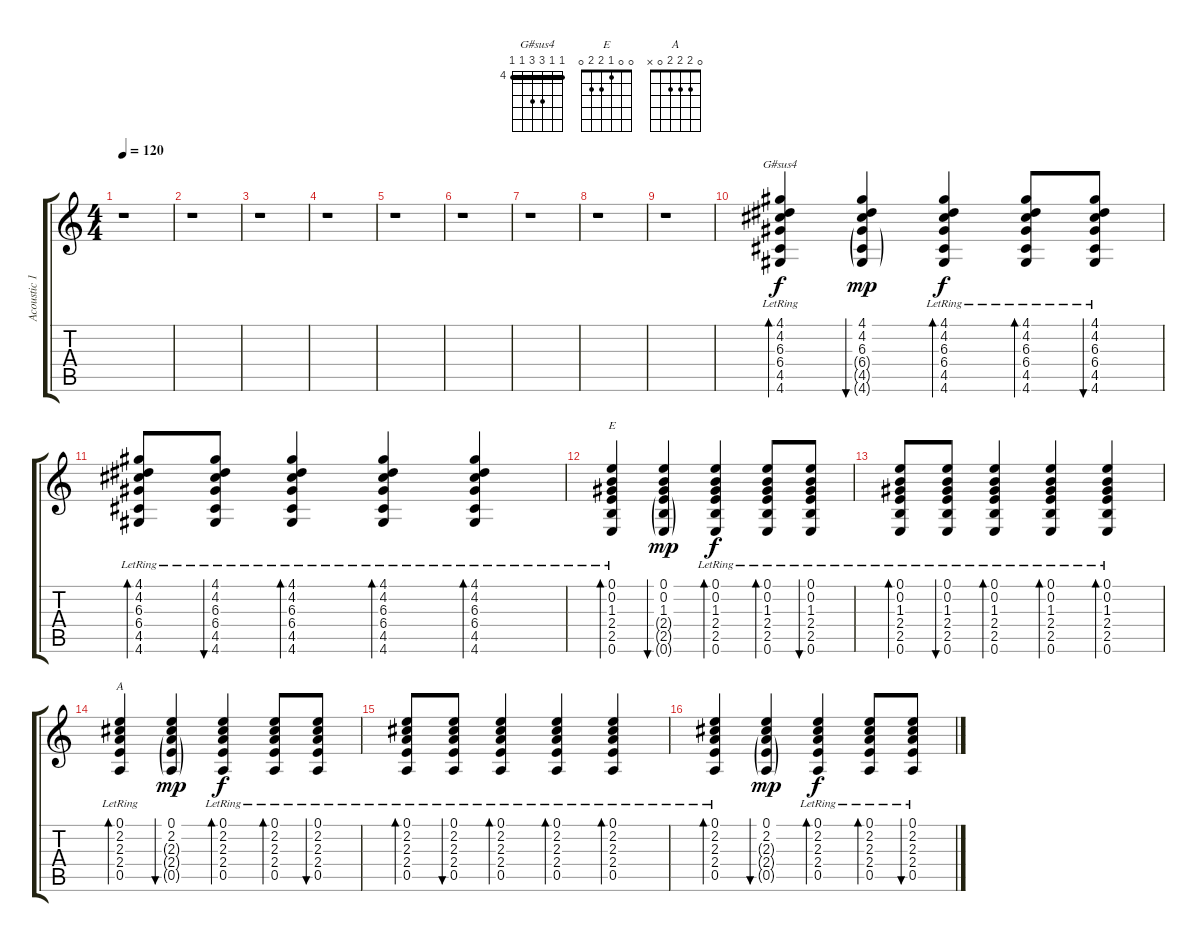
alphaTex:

\track ("Acoustic 1" "Acoustic 1") {instrument acousticguitarnylon}
\staff {score tabs}
\tuning (E4 B3 G3 D3 A2 E2) {hide}
\chord ("G#sus4" 4 4 6 6 4 4) {firstfret 4 barre 4}
\chord ("E" 0 0 1 2 2 0)
\chord ("A" 0 2 2 2 0 x)
\ts (4 4)
\tempo 120
\clef g2
\ks c
r.1{dy f} |
r.1 |
r.1 |
r.1 |
r.1 |
r.1 |
r.1 |
r.1 |
r.1 |
(4.1 4.2 6.3{lr} 6.4{lr} 4.5{lr} 4.6{lr}).4{bd 60 ch "G#sus4"} (4.1 4.2 6.3 6.4{g} 4.5{g} 4.6{g}).4{bu 30 dy mp} (4.1 4.2 6.3{lr} 6.4{lr} 4.5{lr} 4.6{lr}).4{bd 30 dy f} (4.1 4.2 6.3{lr} 6.4{lr} 4.5{lr} 4.6{lr}).8{bd 30} (4.1 4.2 6.3{lr} 6.4{lr} 4.5{lr} 4.6{lr}).8{bu 30} |
(4.1 4.2 6.3{lr} 6.4{lr} 4.5{lr} 4.6{lr}).8{bd 30} (4.1 4.2 6.3{lr} 6.4{lr} 4.5{lr} 4.6{lr}).8{bu 30} (4.1 4.2 6.3{lr} 6.4{lr} 4.5{lr} 4.6{lr}).4{bd 30} (4.1 4.2 6.3{lr} 6.4{lr} 4.5{lr} 4.6{lr}).4{bd 30} (4.1 4.2 6.3{lr} 6.4{lr} 4.5{lr} 4.6{lr}).4{bd 30} |
(0.1 0.2 1.3{lr} 2.4{lr} 2.5{lr} 0.6{lr}).4{bd 60 ch "E"} (0.1 0.2 1.3 2.4{g} 2.5{g} 0.6{g}).4{bu 30 dy mp} (0.1 0.2 1.3{lr} 2.4{lr} 2.5{lr} 0.6{lr}).4{bd 30 dy f} (0.1 0.2 1.3{lr} 2.4{lr} 2.5{lr} 0.6{lr}).8{bd 30} (0.1 0.2 1.3{lr} 2.4{lr} 2.5{lr} 0.6{lr}).8{bu 30} |
(0.1 0.2 1.3{lr} 2.4{lr} 2.5{lr} 0.6{lr}).8{bd 30} (0.1 0.2 1.3{lr} 2.4{lr} 2.5{lr} 0.6{lr}).8{bu 30} (0.1 0.2 1.3{lr} 2.4{lr} 2.5{lr} 0.6{lr}).4{bd 30} (0.1 0.2 1.3{lr} 2.4{lr} 2.5{lr} 0.6{lr}).4{bd 30} (0.1 0.2 1.3{lr} 2.4{lr} 2.5{lr} 0.6{lr}).4{bd 30} |
(0.1 2.2 2.3{lr} 2.4{lr} 0.5{lr}).4{bd 60 ch "A"} (0.1 2.2 2.3{g} 2.4{g} 0.5{g}).4{bu 30 dy mp} (0.1 2.2 2.3{lr} 2.4{lr} 0.5{lr}).4{bd 30 dy f} (0.1 2.2 2.3{lr} 2.4{lr} 0.5{lr}).8{bd 30} (0.1 2.2 2.3{lr} 2.4{lr} 0.5{lr}).8{bu 30} |
(0.1 2.2 2.3{lr} 2.4{lr} 0.5{lr}).8{bd 30} (0.1 2.2 2.3{lr} 2.4{lr} 0.5{lr}).8{bu 30} (0.1 2.2 2.3{lr} 2.4{lr} 0.5{lr}).4{bd 30} (0.1 2.2 2.3{lr} 2.4{lr} 0.5{lr}).4{bd 30} (0.1 2.2 2.3{lr} 2.4{lr} 0.5{lr}).4{bd 30} |
(0.1 2.2 2.3{lr} 2.4{lr} 0.5{lr}).4{bd 60} (0.1 2.2 2.3{g} 2.4{g} 0.5{g}).4{bu 30 dy mp} (0.1 2.2 2.3{lr} 2.4{lr} 0.5{lr}).4{bd 30 dy f} (0.1 2.2 2.3{lr} 2.4{lr} 0.5{lr}).8{bd 30} (0.1 2.2 2.3{lr} 2.4{lr} 0.5{lr}).8{bu 30}
